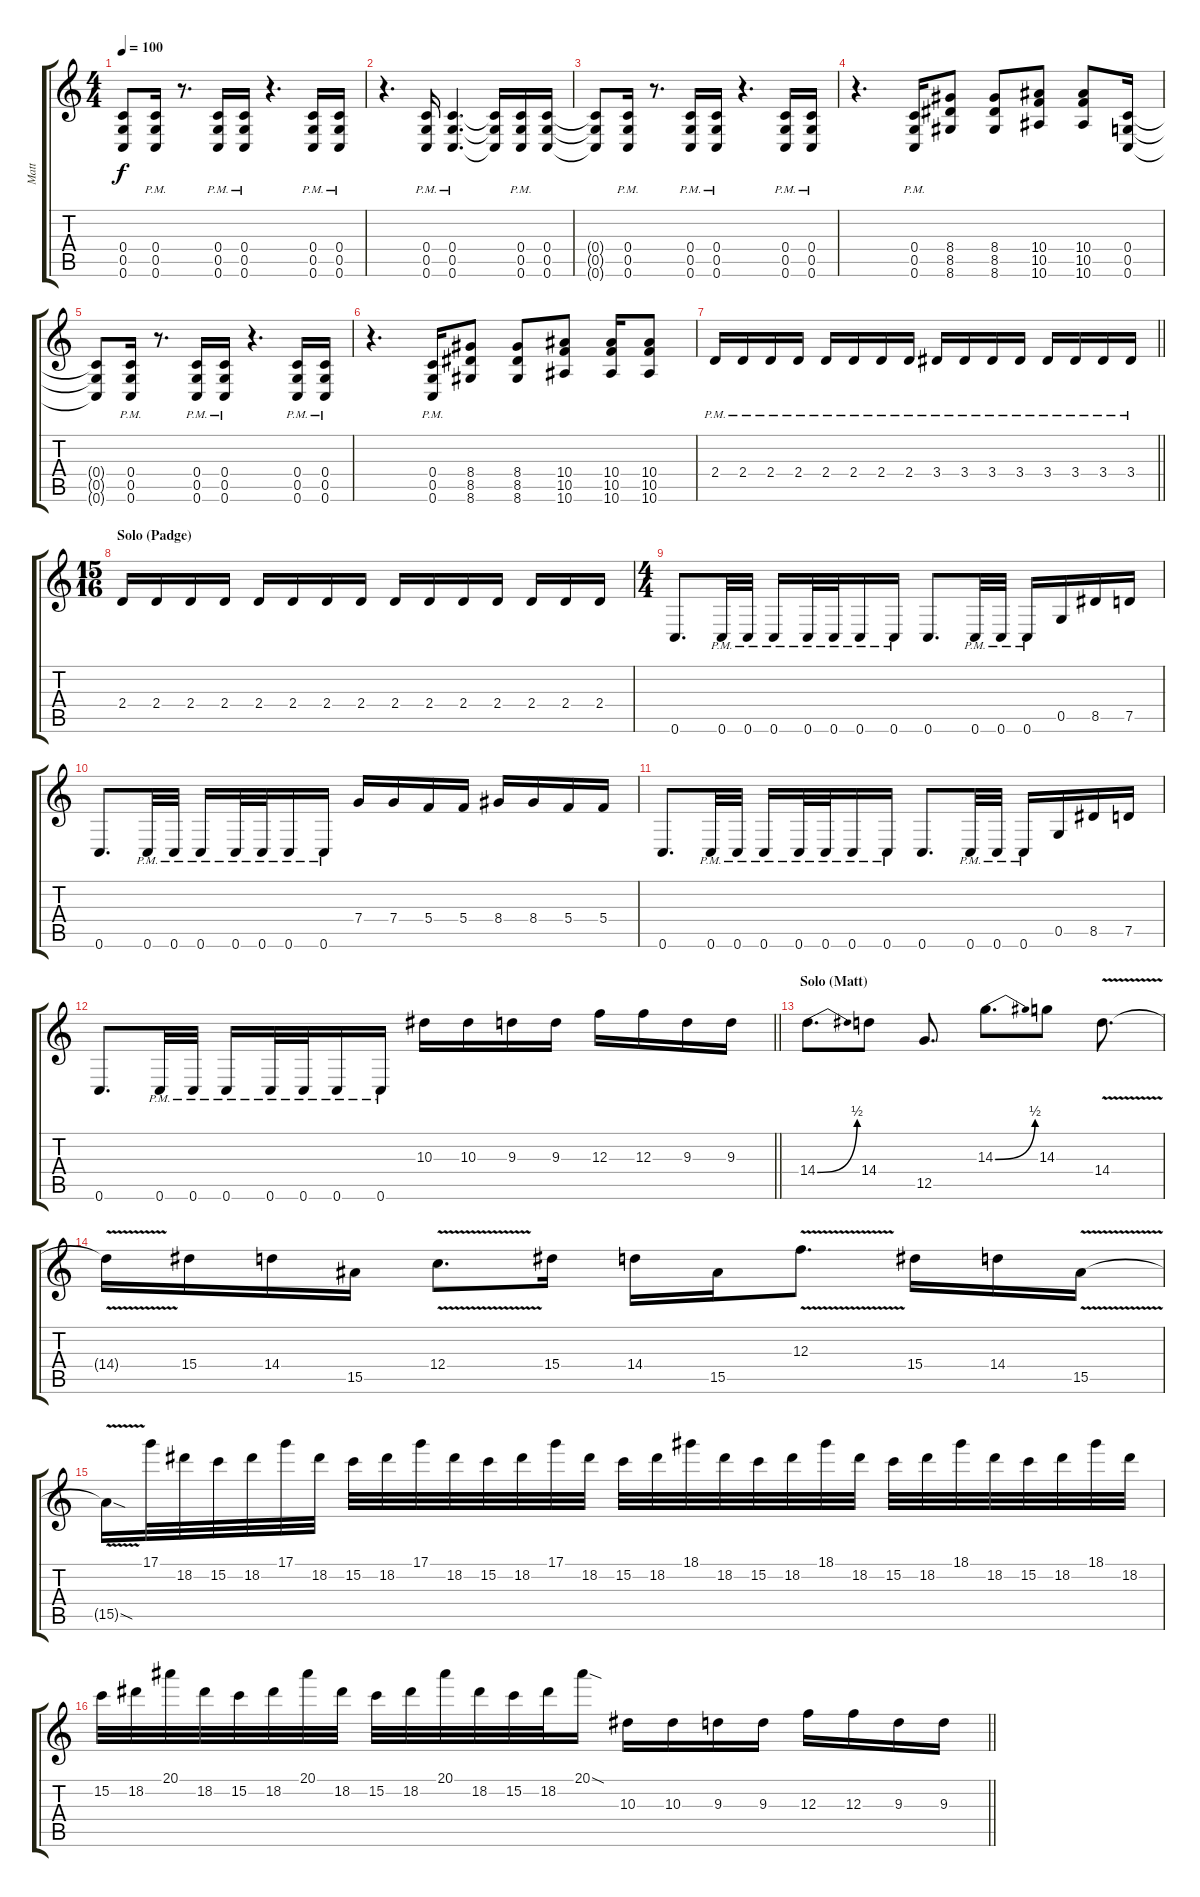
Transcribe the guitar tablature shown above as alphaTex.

\track ("Matt" "Matt") {instrument distortionguitar}
\staff {score tabs}
\tuning (D4 A3 F3 C3 G2 C2) {hide}
\ts (4 4)
\tempo 100
\clef g2
\ks c
(0.4{t} 0.5{t} 0.6{t}).8{dy f} (0.4{pm} 0.5{pm} 0.6{pm}).16 r.8{d} (0.4{pm} 0.5{pm} 0.6{pm}).16 (0.4{pm} 0.5{pm} 0.6{pm}).16 r.4{d} (0.4{pm} 0.5{pm} 0.6{pm}).16 (0.4{pm} 0.5{pm} 0.6{pm}).16 |
r.4{d} (0.4{pm} 0.5{pm} 0.6{pm}).16 (0.4{pm} 0.5{pm} 0.6{pm}).4{d} (0.4{t} 0.5{t} 0.6{t}).16 (0.4{pm} 0.5{pm} 0.6{pm}).16 (0.4 0.5 0.6).16 |
(0.4{t} 0.5{t} 0.6{t}).8 (0.4{pm} 0.5{pm} 0.6{pm}).16 r.8{d} (0.4{pm} 0.5{pm} 0.6{pm}).16 (0.4{pm} 0.5{pm} 0.6{pm}).16 r.4{d} (0.4{pm} 0.5{pm} 0.6{pm}).16 (0.4{pm} 0.5{pm} 0.6{pm}).16 |
r.4{d} (0.4{pm} 0.5{pm} 0.6{pm}).16 (8.4 8.5 8.6).8 (8.4 8.5 8.6).8 (10.4 10.5 10.6).8 (10.4 10.5 10.6).8 (0.4 0.5 0.6).16 |
(0.4{t} 0.5{t} 0.6{t}).8 (0.4{pm} 0.5{pm} 0.6{pm}).16 r.8{d} (0.4{pm} 0.5{pm} 0.6{pm}).16 (0.4{pm} 0.5{pm} 0.6{pm}).16 r.4{d} (0.4{pm} 0.5{pm} 0.6{pm}).16 (0.4{pm} 0.5{pm} 0.6{pm}).16 |
r.4{d} (0.4{pm} 0.5{pm} 0.6{pm}).16 (8.4 8.5 8.6).8 (8.4 8.5 8.6).8 (10.4 10.5 10.6).8 (10.4 10.5 10.6).16 (10.4 10.5 10.6).8 |
\barLineRight lightlight
2.4{pm}.16 2.4{pm}.16 2.4{pm}.16 2.4{pm}.16 2.4{pm}.16 2.4{pm}.16 2.4{pm}.16 2.4{pm}.16 3.4{pm}.16 3.4{pm}.16 3.4{pm}.16 3.4{pm}.16 3.4{pm}.16 3.4{pm}.16 3.4{pm}.16 3.4{pm}.16 |
\ts (15 16)
\section ("" "Solo (Padge)")
2.4.16 2.4.16 2.4.16 2.4.16 2.4.16 2.4.16 2.4.16 2.4.16 2.4.16 2.4.16 2.4.16 2.4.16 2.4.16 2.4.16 2.4.16 |
\ts (4 4)
0.6.8{d instrument distortionguitar} 0.6{pm}.32 0.6{pm}.32 0.6{pm}.16 0.6{pm}.32 0.6{pm}.32 0.6{pm}.16 0.6{pm}.16 0.6.8{d} 0.6{pm}.32 0.6{pm}.32 0.6{pm}.16 0.5.16 8.5.16 7.5.16 |
0.6.8{d} 0.6{pm}.32 0.6{pm}.32 0.6{pm}.16 0.6{pm}.32 0.6{pm}.32 0.6{pm}.16 0.6{pm}.16 7.4.16 7.4.16 5.4.16 5.4.16 8.4.16 8.4.16 5.4.16 5.4.16 |
0.6.8{d} 0.6{pm}.32 0.6{pm}.32 0.6{pm}.16 0.6{pm}.32 0.6{pm}.32 0.6{pm}.16 0.6{pm}.16 0.6.8{d} 0.6{pm}.32 0.6{pm}.32 0.6{pm}.16 0.5.16 8.5.16 7.5.16 |
\barLineRight lightlight
0.6.8{d} 0.6{pm}.32 0.6{pm}.32 0.6{pm}.16 0.6{pm}.32 0.6{pm}.32 0.6{pm}.16 0.6{pm}.16 10.3.16 10.3.16 9.3.16 9.3.16 12.3.16 12.3.16 9.3.16 9.3.16 |
\section ("" "Solo (Matt)")
14.4{be (bend 0 0 60 2)}.8{d} 14.4.8 12.5.8{d} 14.3{be (bend 0 0 60 2)}.8{d} 14.3.8 14.4{v}.8{d} |
14.4{t}.16 15.4.16 14.4.16 15.5.16 12.4{v}.8{d} 15.4.16 14.4.16 15.5.16 12.3{v}.8{d} 15.4.16 14.4.16 15.5{v}.16 |
15.5{sod t}.16 17.1.32 18.2.32 15.2.32 18.2.32 17.1.32 18.2.32 15.2.32 18.2.32 17.1.32 18.2.32 15.2.32 18.2.32 17.1.32 18.2.32 15.2.32 18.2.32 18.1.32 18.2.32 15.2.32 18.2.32 18.1.32 18.2.32 15.2.32 18.2.32 18.1.32 18.2.32 15.2.32 18.2.32 18.1.32 18.2.32 |
\barLineRight lightlight
15.2.32 18.2.32 20.1.32 18.2.32 15.2.32 18.2.32 20.1.32 18.2.32 15.2.32 18.2.32 20.1.32 18.2.32 15.2.32 18.2.32 20.1{sod}.16 10.3.16 10.3.16 9.3.16 9.3.16 12.3.16 12.3.16 9.3.16 9.3.16
